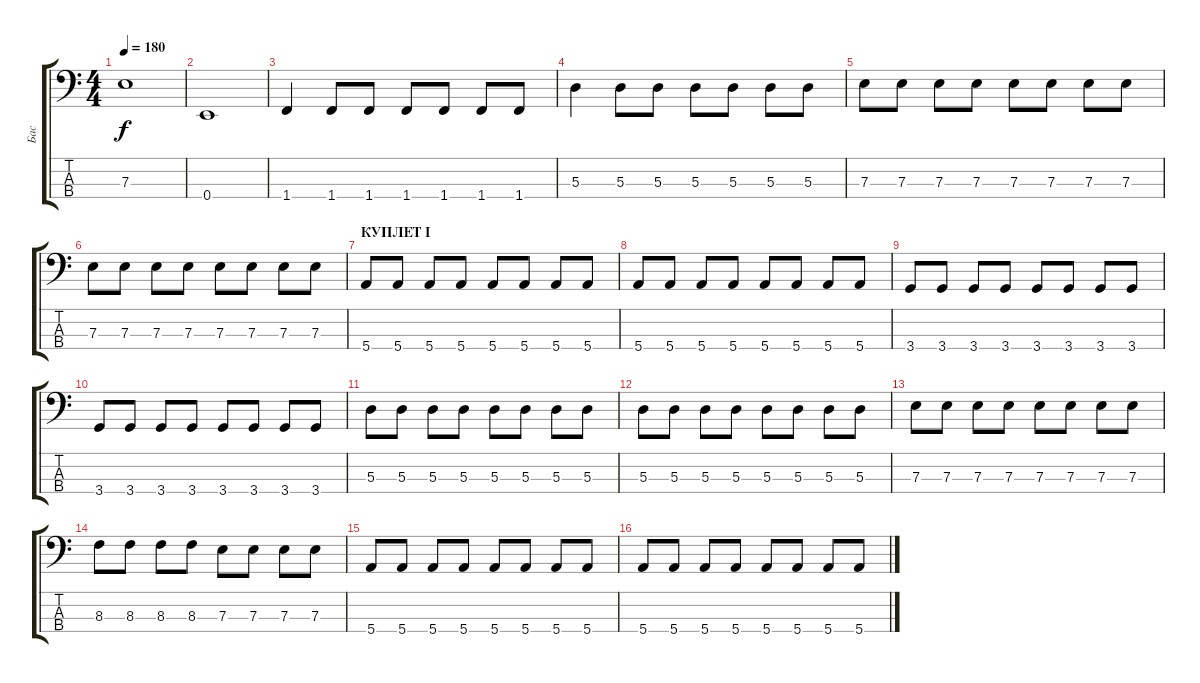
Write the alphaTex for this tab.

\track ("Бас" "Бас") {instrument electricbasspick}
\staff {score tabs}
\tuning (G2 D2 A1 E1) {hide}
\ts (4 4)
\tempo 180
\clef f4
\ks c
7.3.1{dy f} |
0.4.1 |
1.4.4 1.4.8 1.4.8 1.4.8 1.4.8 1.4.8 1.4.8 |
5.3.4 5.3.8 5.3.8 5.3.8 5.3.8 5.3.8 5.3.8 |
7.3.8 7.3.8 7.3.8 7.3.8 7.3.8 7.3.8 7.3.8 7.3.8 |
7.3.8 7.3.8 7.3.8 7.3.8 7.3.8 7.3.8 7.3.8 7.3.8 |
\section ("" "КУПЛЕТ I")
5.4.8 5.4.8 5.4.8 5.4.8 5.4.8 5.4.8 5.4.8 5.4.8 |
5.4.8 5.4.8 5.4.8 5.4.8 5.4.8 5.4.8 5.4.8 5.4.8 |
3.4.8 3.4.8 3.4.8 3.4.8 3.4.8 3.4.8 3.4.8 3.4.8 |
3.4.8 3.4.8 3.4.8 3.4.8 3.4.8 3.4.8 3.4.8 3.4.8 |
5.3.8 5.3.8 5.3.8 5.3.8 5.3.8 5.3.8 5.3.8 5.3.8 |
5.3.8 5.3.8 5.3.8 5.3.8 5.3.8 5.3.8 5.3.8 5.3.8 |
7.3.8 7.3.8 7.3.8 7.3.8 7.3.8 7.3.8 7.3.8 7.3.8 |
8.3.8 8.3.8 8.3.8 8.3.8 7.3.8 7.3.8 7.3.8 7.3.8 |
5.4.8 5.4.8 5.4.8 5.4.8 5.4.8 5.4.8 5.4.8 5.4.8 |
5.4.8 5.4.8 5.4.8 5.4.8 5.4.8 5.4.8 5.4.8 5.4.8
